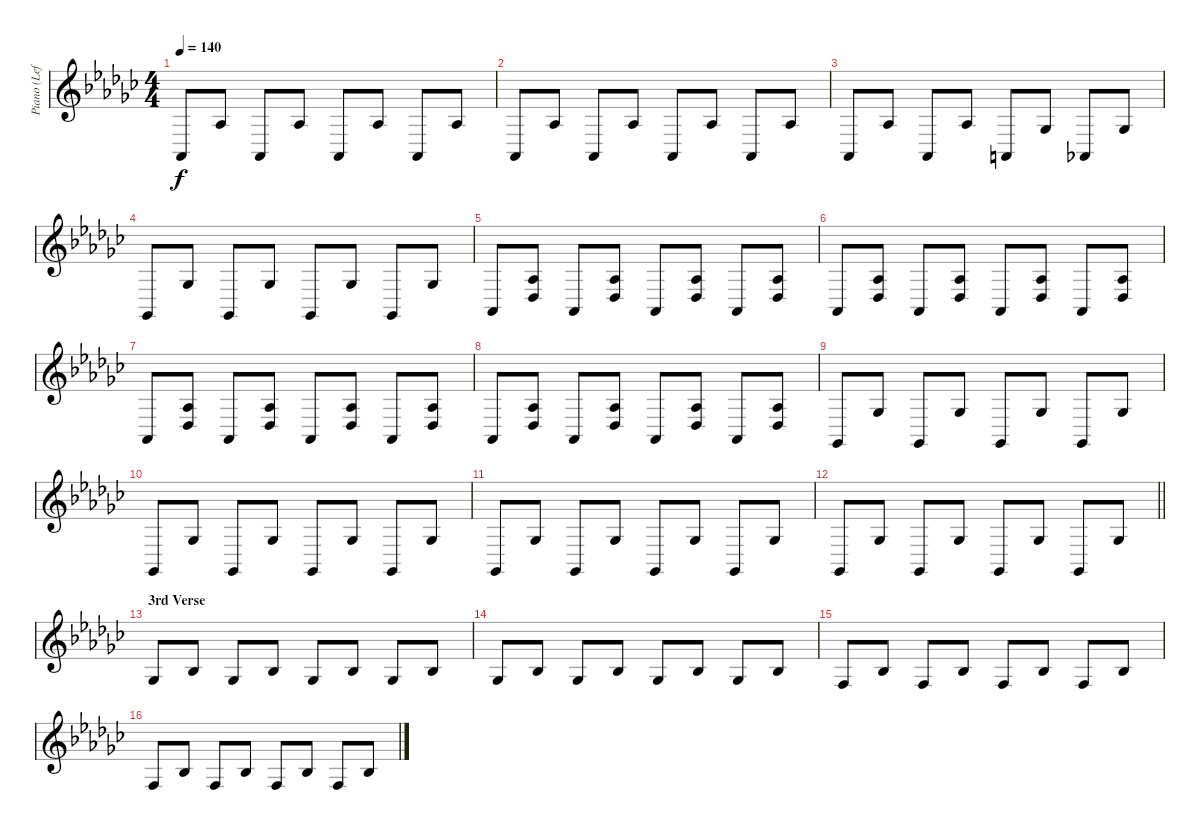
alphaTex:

\track ("Piano (Left Hand)" "Piano (Lef") {instrument acousticgrandpiano}
\staff {score}
\tuning (E4 B3 G3 D3 A2 E2) {hide}
\ts (4 4)
\tempo 140
\clef g2
\ks ebminor
4.6.8{dy f} 6.4.8 4.6.8 6.4.8 4.6.8 6.4.8 4.6.8 6.4.8 |
4.6.8 6.4.8 4.6.8 6.4.8 4.6.8 6.4.8 4.6.8 6.4.8 |
4.6.8 6.4.8 4.6.8 6.4.8 5.6.8 4.4.8 4.6.8 4.4.8 |
2.6.8 4.4.8 2.6.8 4.4.8 2.6.8 4.4.8 2.6.8 4.4.8 |
4.6.8 (6.4 4.5).8 4.6.8 (6.4 4.5).8 4.6.8 (6.4 4.5).8 4.6.8 (6.4 4.5).8 |
4.6.8 (6.4 4.5).8 4.6.8 (6.4 4.5).8 4.6.8 (6.4 4.5).8 4.6.8 (6.4 4.5).8 |
4.6.8 (6.4 4.5).8 4.6.8 (6.4 4.5).8 4.6.8 (6.4 4.5).8 4.6.8 (6.4 4.5).8 |
4.6.8 (6.4 4.5).8 4.6.8 (6.4 4.5).8 4.6.8 (6.4 4.5).8 4.6.8 (6.4 4.5).8 |
2.6.8 4.4.8 2.6.8 4.4.8 2.6.8 4.4.8 2.6.8 4.4.8 |
2.6.8 4.4.8 2.6.8 4.4.8 2.6.8 4.4.8 2.6.8 4.4.8 |
2.6.8 4.4.8 2.6.8 4.4.8 2.6.8 4.4.8 2.6.8 4.4.8 |
\barLineRight lightlight
2.6.8 4.4.8 2.6.8 4.4.8 2.6.8 4.4.8 2.6.8 4.4.8 |
\section ("" "3rd Verse")
4.4.8 3.3.8 4.4.8 3.3.8 4.4.8 3.3.8 4.4.8 3.3.8 |
4.4.8 3.3.8 4.4.8 3.3.8 4.4.8 3.3.8 4.4.8 3.3.8 |
3.4.8 3.3.8 3.4.8 3.3.8 3.4.8 3.3.8 3.4.8 3.3.8 |
3.4.8 3.3.8 3.4.8 3.3.8 3.4.8 3.3.8 3.4.8 3.3.8
